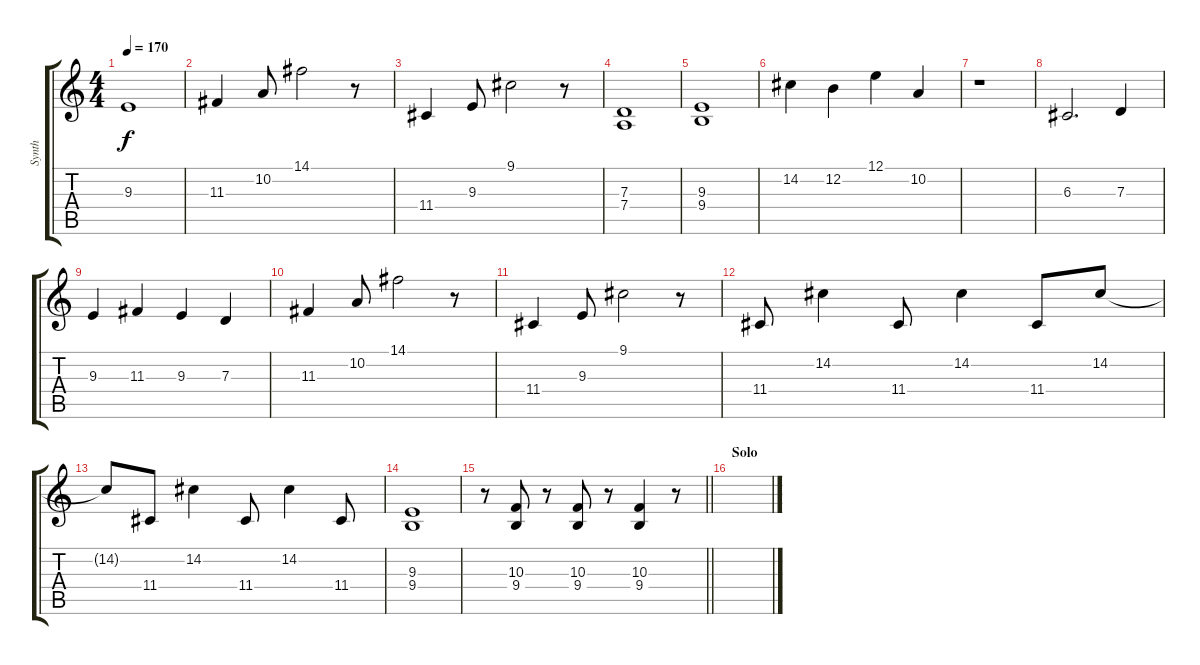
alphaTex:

\track ("Synth" "Synth") {instrument lead2sawtooth}
\staff {score tabs}
\tuning (E4 B3 G3 D3 A2 E2) {hide}
\ts (4 4)
\tempo 170
\clef g2
\ks c
9.3.1{dy f} |
11.3.4 10.2.8 14.1.2 r.8 |
11.4.4 9.3.8 9.1.2 r.8 |
(7.3 7.4).1 |
(9.3 9.4).1 |
14.2.4 12.2.4 12.1.4 10.2.4 |
r.1 |
6.3.2{d} 7.3.4 |
9.3.4 11.3.4 9.3.4 7.3.4 |
11.3.4 10.2.8 14.1.2 r.8 |
11.4.4 9.3.8 9.1.2 r.8 |
11.4.8 14.2.4 11.4.8 14.2.4 11.4.8 14.2.8 |
14.2{t}.8 11.4.8 14.2.4 11.4.8 14.2.4 11.4.8 |
(9.3 9.4).1 |
\barLineRight lightlight
r.8 (10.3 9.4).8 r.8 (10.3 9.4).8 r.8 (10.3 9.4).4 r.8 |
\section ("" "Solo")
